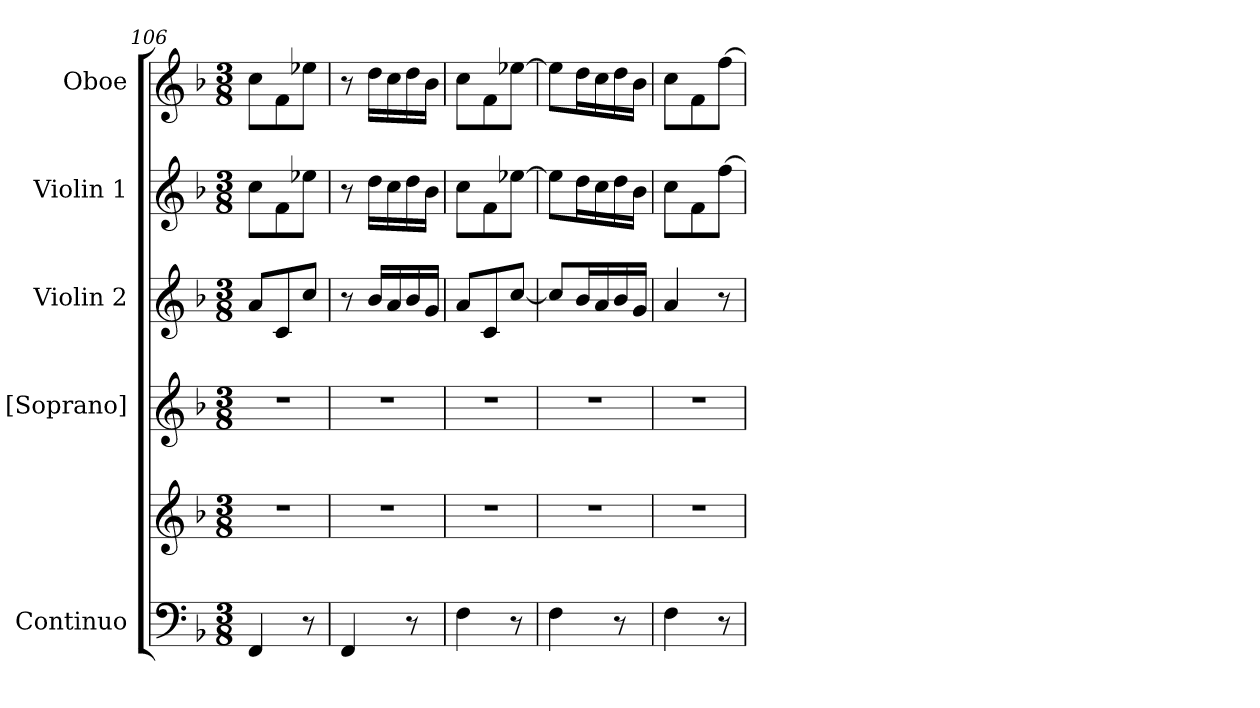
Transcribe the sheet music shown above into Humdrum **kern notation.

**kern	**kern	**kern	**kern	**kern	**kern
*part5	*part5	*part4	*part3	*part2	*part1
*staff6	*staff5	*staff4	*staff3	*staff2	*staff1
*I"Continuo	*	*I"[Soprano]	*I"Violin 2	*I"Violin 1	*I"Oboe
*I'Cont.	*	*I'S.	*I'Vln. 2	*I'Vln. 1	*I'Ob.
*clefF4	*clefG2	*clefG2	*clefG2	*clefG2	*clefG2
*k[b-]	*k[b-]	*k[b-]	*k[b-]	*k[b-]	*k[b-]
*F:	*F:	*F:	*F:	*F:	*F:
*M3/8	*M3/8	*M3/8	*M3/8	*M3/8	*M3/8
=106	=106	=106	=106	=106	=106
!	!LO:N:vis=1	!LO:N:vis=1	!	!	!
4FFi/	4.r	4.r	8ai/L	8cci\L	8cci\L
.	.	.	8ci/	8fi\	8fi\
8r	.	.	8cci/J	8ee-Xi\J	8ee-Xi\J
=107	=107	=107	=107	=107	=107
!	!LO:N:vis=1	!LO:N:vis=1	!	!	!
4FFi/	4.r	4.r	8r	8r	8r
.	.	.	16b-i/LL	16ddi\LL	16ddi\LL
.	.	.	16ai/	16cci\	16cci\
8r	.	.	16b-i/	16ddi\	16ddi\
.	.	.	16gi/JJ	16b-i\JJ	16b-i\JJ
=108	=108	=108	=108	=108	=108
!	!LO:N:vis=1	!LO:N:vis=1	!	!	!
4Fi\	4.r	4.r	8ai/L	8cci\L	8cci\L
.	.	.	8ci/	8fi\	8fi\
8r	.	.	[8cci/J	[8ee-Xi\J	[8ee-Xi\J
=109	=109	=109	=109	=109	=109
!	!LO:N:vis=1	!LO:N:vis=1	!	!	!
4Fi\	4.r	4.r	8cci/L]	8ee-i\L]	8ee-i\L]
.	.	.	16b-i/L	16ddi\L	16ddi\L
.	.	.	16ai/	16cci\	16cci\
8r	.	.	16b-i/	16ddi\	16ddi\
.	.	.	16gi/JJ	16b-i\JJ	16b-i\JJ
=110	=110	=110	=110	=110	=110
!	!LO:N:vis=1	!LO:N:vis=1	!	!	!
4Fi\	4.r	4.r	4ai/	8cci\L	8cci\L
.	.	.	.	8fi\	8fi\
8r	.	.	8r	[8ffi\J	[8ffi\J
=	=	=	=	=	=
*-	*-	*-	*-	*-	*-
